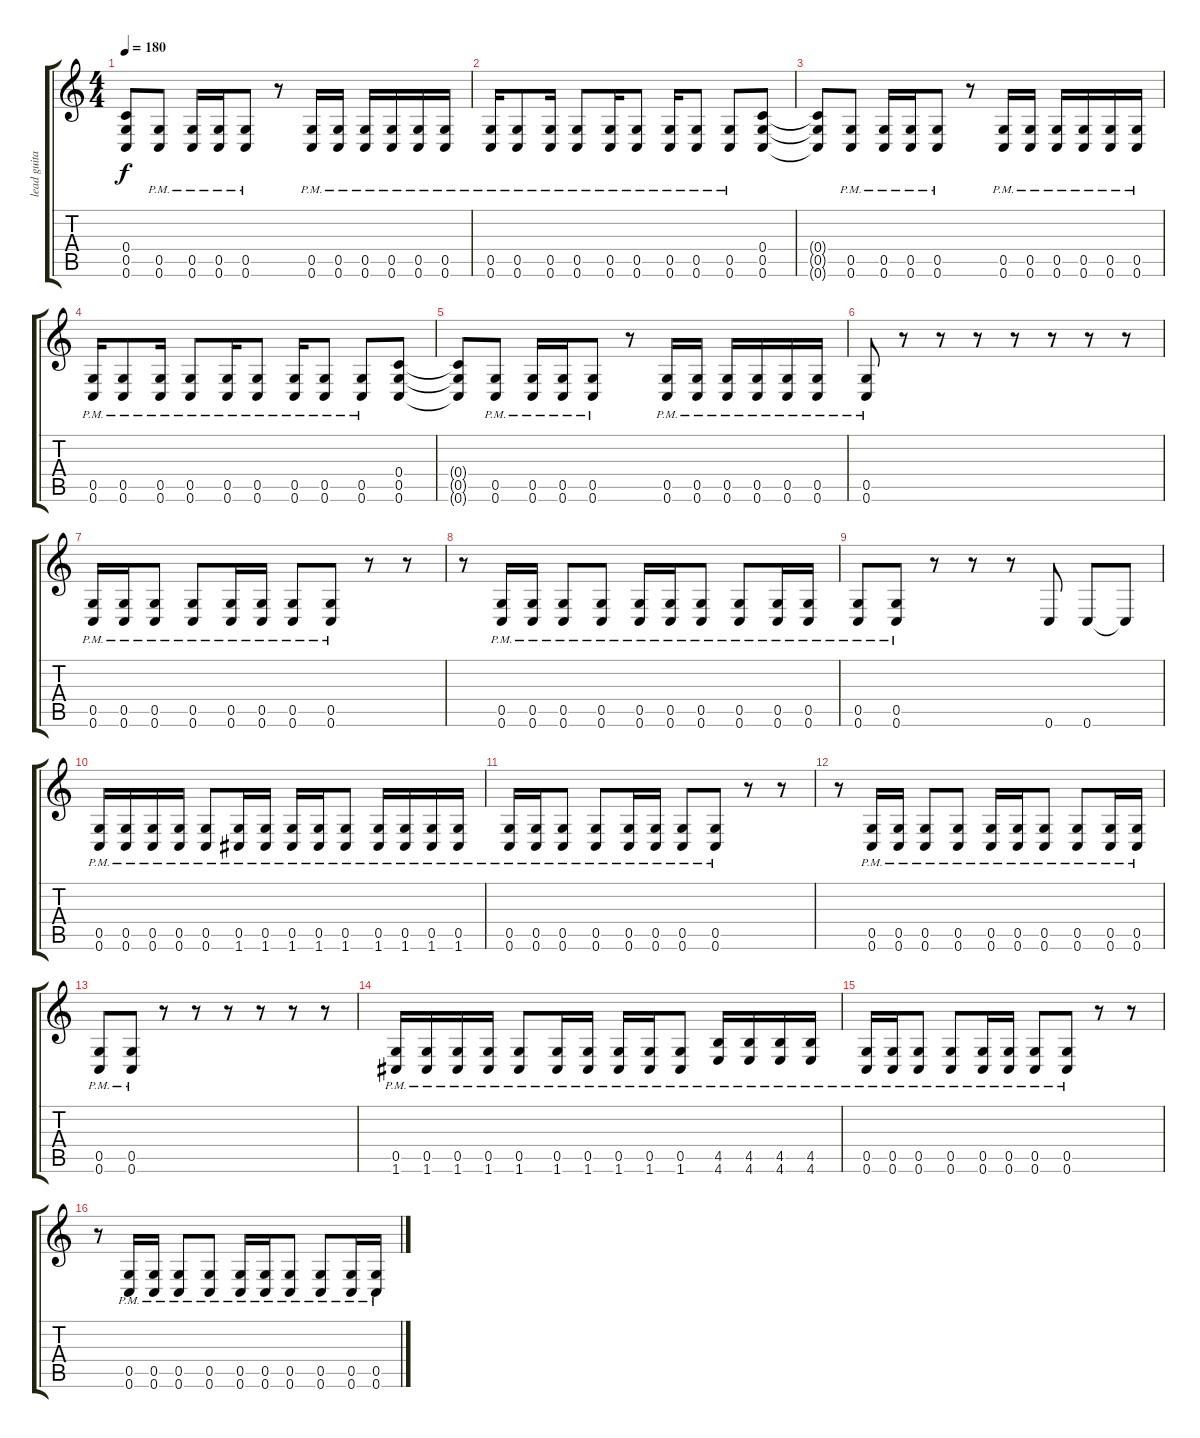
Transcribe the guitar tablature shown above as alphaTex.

\track ("lead guitar" "lead guita") {instrument distortionguitar}
\staff {score tabs}
\tuning (D4 A3 F3 C3 G2 C2) {hide}
\ts (4 4)
\tempo 180
\clef g2
\ks c
(0.4{t} 0.5{t} 0.6{t}).8{dy f} (0.5{pm} 0.6{pm}).8 (0.5{pm} 0.6{pm}).16 (0.5{pm} 0.6{pm}).16 (0.5{pm} 0.6{pm}).8 r.8 (0.5{pm} 0.6{pm}).16 (0.5{pm} 0.6{pm}).16 (0.5{pm} 0.6{pm}).16 (0.5{pm} 0.6{pm}).16 (0.5{pm} 0.6{pm}).16 (0.5{pm} 0.6{pm}).16 |
(0.5{pm} 0.6{pm}).16 (0.5{pm} 0.6{pm}).8 (0.5{pm} 0.6{pm}).16 (0.5{pm} 0.6{pm}).8 (0.5{pm} 0.6{pm}).16 (0.5{pm} 0.6{pm}).8 (0.5{pm} 0.6{pm}).16 (0.5{pm} 0.6{pm}).8 (0.5{pm} 0.6{pm}).8 (0.4 0.5 0.6).8 |
(0.4{t} 0.5{t} 0.6{t}).8 (0.5{pm} 0.6{pm}).8 (0.5{pm} 0.6{pm}).16 (0.5{pm} 0.6{pm}).16 (0.5{pm} 0.6{pm}).8 r.8 (0.5{pm} 0.6{pm}).16 (0.5{pm} 0.6{pm}).16 (0.5{pm} 0.6{pm}).16 (0.5{pm} 0.6{pm}).16 (0.5{pm} 0.6{pm}).16 (0.5{pm} 0.6{pm}).16 |
(0.5{pm} 0.6{pm}).16 (0.5{pm} 0.6{pm}).8 (0.5{pm} 0.6{pm}).16 (0.5{pm} 0.6{pm}).8 (0.5{pm} 0.6{pm}).16 (0.5{pm} 0.6{pm}).8 (0.5{pm} 0.6{pm}).16 (0.5{pm} 0.6{pm}).8 (0.5{pm} 0.6{pm}).8 (0.4 0.5 0.6).8 |
(0.4{t} 0.5{t} 0.6{t}).8 (0.5{pm} 0.6{pm}).8 (0.5{pm} 0.6{pm}).16 (0.5{pm} 0.6{pm}).16 (0.5{pm} 0.6{pm}).8 r.8 (0.5{pm} 0.6{pm}).16 (0.5{pm} 0.6{pm}).16 (0.5{pm} 0.6{pm}).16 (0.5{pm} 0.6{pm}).16 (0.5{pm} 0.6{pm}).16 (0.5{pm} 0.6{pm}).16 |
(0.5{pm} 0.6{pm}).8 r.8 r.8 r.8 r.8 r.8 r.8 r.8 |
(0.5{pm} 0.6{pm}).16 (0.5{pm} 0.6{pm}).16 (0.5{pm} 0.6{pm}).8 (0.5{pm} 0.6{pm}).8 (0.5{pm} 0.6{pm}).16 (0.5{pm} 0.6{pm}).16 (0.5{pm} 0.6{pm}).8 (0.5{pm} 0.6{pm}).8 r.8 r.8 |
r.8 (0.5{pm} 0.6{pm}).16 (0.5{pm} 0.6{pm}).16 (0.5{pm} 0.6{pm}).8 (0.5{pm} 0.6{pm}).8 (0.5{pm} 0.6{pm}).16 (0.5{pm} 0.6{pm}).16 (0.5{pm} 0.6{pm}).8 (0.5{pm} 0.6{pm}).8 (0.5{pm} 0.6{pm}).16 (0.5{pm} 0.6{pm}).16 |
(0.5{pm} 0.6{pm}).8 (0.5{pm} 0.6{pm}).8 r.8 r.8 r.8 0.6.8 0.6.8 0.6{t}.8 |
(0.5{pm} 0.6{pm}).16 (0.5{pm} 0.6{pm}).16 (0.5{pm} 0.6{pm}).16 (0.5{pm} 0.6{pm}).16 (0.5{pm} 0.6{pm}).8 (0.5{pm} 1.6{pm}).16 (0.5{pm} 1.6{pm}).16 (0.5{pm} 1.6{pm}).16 (0.5{pm} 1.6{pm}).16 (0.5{pm} 1.6{pm}).8 (0.5{pm} 1.6{pm}).16 (0.5{pm} 1.6{pm}).16 (0.5{pm} 1.6{pm}).16 (0.5{pm} 1.6{pm}).16 |
(0.5{pm} 0.6{pm}).16 (0.5{pm} 0.6{pm}).16 (0.5{pm} 0.6{pm}).8 (0.5{pm} 0.6{pm}).8 (0.5{pm} 0.6{pm}).16 (0.5{pm} 0.6{pm}).16 (0.5{pm} 0.6{pm}).8 (0.5{pm} 0.6{pm}).8 r.8 r.8 |
r.8 (0.5{pm} 0.6{pm}).16 (0.5{pm} 0.6{pm}).16 (0.5{pm} 0.6{pm}).8 (0.5{pm} 0.6{pm}).8 (0.5{pm} 0.6{pm}).16 (0.5{pm} 0.6{pm}).16 (0.5{pm} 0.6{pm}).8 (0.5{pm} 0.6{pm}).8 (0.5{pm} 0.6{pm}).16 (0.5{pm} 0.6{pm}).16 |
(0.5{pm} 0.6{pm}).8 (0.5{pm} 0.6{pm}).8 r.8 r.8 r.8 r.8 r.8 r.8 |
(0.5{pm} 1.6{pm}).16 (0.5{pm} 1.6{pm}).16 (0.5{pm} 1.6{pm}).16 (0.5{pm} 1.6{pm}).16 (0.5{pm} 1.6{pm}).8 (0.5{pm} 1.6{pm}).16 (0.5{pm} 1.6{pm}).16 (0.5{pm} 1.6{pm}).16 (0.5{pm} 1.6{pm}).16 (0.5{pm} 1.6{pm}).8 (4.5{pm} 4.6{pm}).16 (4.5{pm} 4.6{pm}).16 (4.5{pm} 4.6{pm}).16 (4.5{pm} 4.6{pm}).16 |
(0.5{pm} 0.6{pm}).16 (0.5{pm} 0.6{pm}).16 (0.5{pm} 0.6{pm}).8 (0.5{pm} 0.6{pm}).8 (0.5{pm} 0.6{pm}).16 (0.5{pm} 0.6{pm}).16 (0.5{pm} 0.6{pm}).8 (0.5{pm} 0.6{pm}).8 r.8 r.8 |
r.8 (0.5{pm} 0.6{pm}).16 (0.5{pm} 0.6{pm}).16 (0.5{pm} 0.6{pm}).8 (0.5{pm} 0.6{pm}).8 (0.5{pm} 0.6{pm}).16 (0.5{pm} 0.6{pm}).16 (0.5{pm} 0.6{pm}).8 (0.5{pm} 0.6{pm}).8 (0.5{pm} 0.6{pm}).16 (0.5{pm} 0.6{pm}).16
